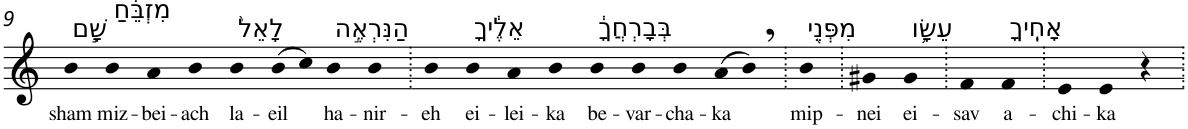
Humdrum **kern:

**kern	**text
*part1	*part1
*staff1	*staff1
*I"Piano	*
*I'Pno	*
!!LO:PB:g=z
*clefG2	*
*k[]	*
=9	=9
!LO:TX:a:t=שָׁ֣ם	!
!	!LO:LY:b
4b	sham
!LO:TX:a:t=מִזְבֵּ֔חַ	!
!	!LO:LY:b
4b	miz-
!	!LO:LY:b
4a	-bei-
!	!LO:LY:b
4b	-ach
!LO:TX:a:t=לָאֵל֙	!
!	!LO:LY:b
4b	la-
!	!LO:LY:b
(>8b	-eil
8cc)	.
!LO:TX:a:t=הַנִּרְאֶ֣ה	!
!	!LO:LY:b
4b	ha-
!	!LO:LY:b
4b	-nir-
=10.	=10.
!	!LO:LY:b
4b	-eh
!LO:TX:a:t=אֵלֶ֔יךָ	!
!	!LO:LY:b
4b	ei-
!	!LO:LY:b
4a	-lei-
!	!LO:LY:b
4b	-ka
!LO:TX:a:t=בְּבָרְחֲךָ֔	!
!	!LO:LY:b
4b	be-
!	!LO:LY:b
4b	-var-
!	!LO:LY:b
4b	-cha-
!	!LO:LY:b
(>8a	-ka
8b,)	.
=11.	=11.
!LO:TX:a:t=מִפְּנֵ֖י	!
!	!LO:LY:b
4b	mip-
=12.	=12.
!	!LO:LY:b
4g#X	-nei
!LO:TX:a:t=עֵשָׂ֥ו	!
!	!LO:LY:b
4g#	ei-
=13.	=13.
!	!LO:LY:b
4f	-sav
!LO:TX:a:t=אָחִֽיךָ	!
!	!LO:LY:b
4f	a-
=14.	=14.
!	!LO:LY:b
4e	-chi-
!	!LO:LY:b
4e	-ka
4r	.
=.	=.
*-	*-
